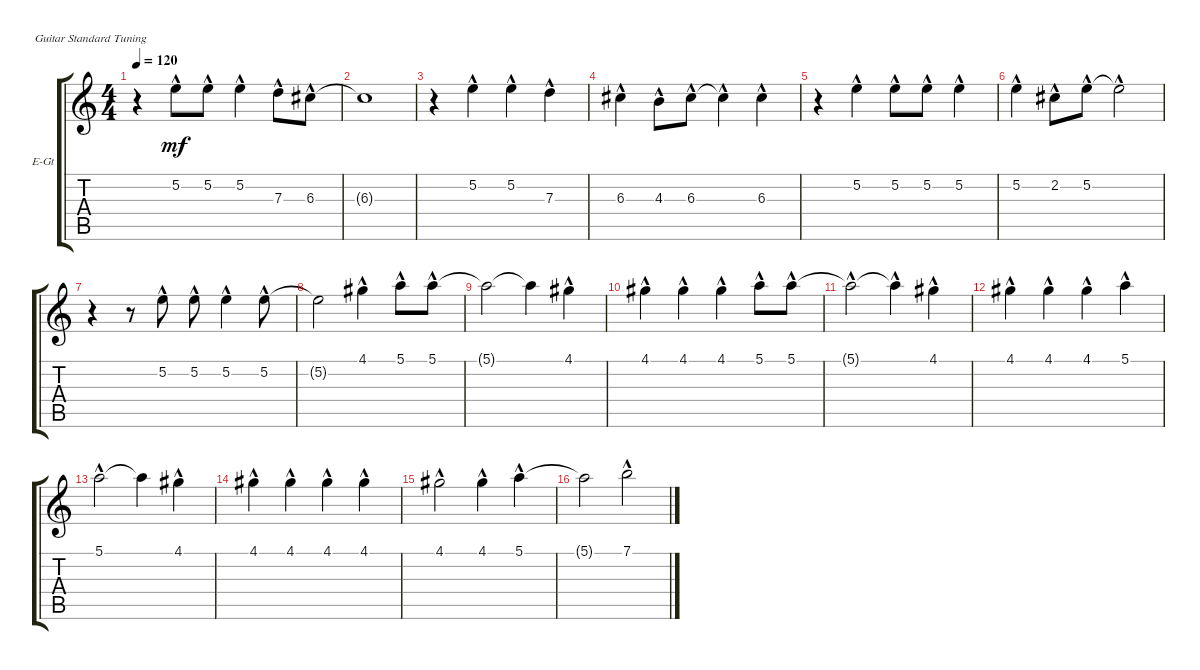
\defaultSystemsLayout 4
\bracketExtendMode groupsimilarinstruments
\firstSystemTrackNameOrientation horizontal
\otherSystemsTrackNameOrientation horizontal
\track ("Vocal" "E-Gt") {instrument electricguitarclean}
\staff {score tabs}
\tuning (E4 B3 G3 D3 A2 E2)
\ts (4 4)
\tempo 120
\clef g2
\ks c
r.4{dy mf} 5.2{hac}.8 5.2{hac}.8 5.2{hac}.4 7.3{hac}.8 6.3{hac}.8 |
6.3{t}.1 |
r.4 5.2{hac}.4 5.2{hac}.4 7.3{hac}.4 |
6.3{hac}.4 4.3{hac}.8 6.3{hac}.8 6.3{hac t}.4 6.3{hac}.4 |
r.4 5.2{hac}.4 5.2{hac}.8 5.2{hac}.8 5.2{hac}.4 |
5.2{hac}.4 2.2{hac}.8 5.2{hac}.8 5.2{hac t}.2 |
r.4 r.8 5.2{hac}.8 5.2{hac}.8 5.2{hac}.4 5.2{hac}.8 |
5.2{t}.2 4.1{hac}.4 5.1{hac}.8 5.1{hac}.8 |
5.1{t}.2 5.1{t}.4 4.1{hac}.4 |
4.1{hac}.4 4.1{hac}.4 4.1{hac}.4 5.1{hac}.8 5.1{hac}.8 |
5.1{hac t}.2 5.1{hac t}.4 4.1{hac}.4 |
4.1{hac}.4 4.1{hac}.4 4.1{hac}.4 5.1{hac}.4 |
5.1{hac}.2 5.1{t}.4 4.1{hac}.4 |
4.1{hac}.4 4.1{hac}.4 4.1{hac}.4 4.1{hac}.4 |
4.1{hac}.2 4.1{hac}.4 5.1{hac}.4 |
5.1{t}.2 7.1{hac}.2
